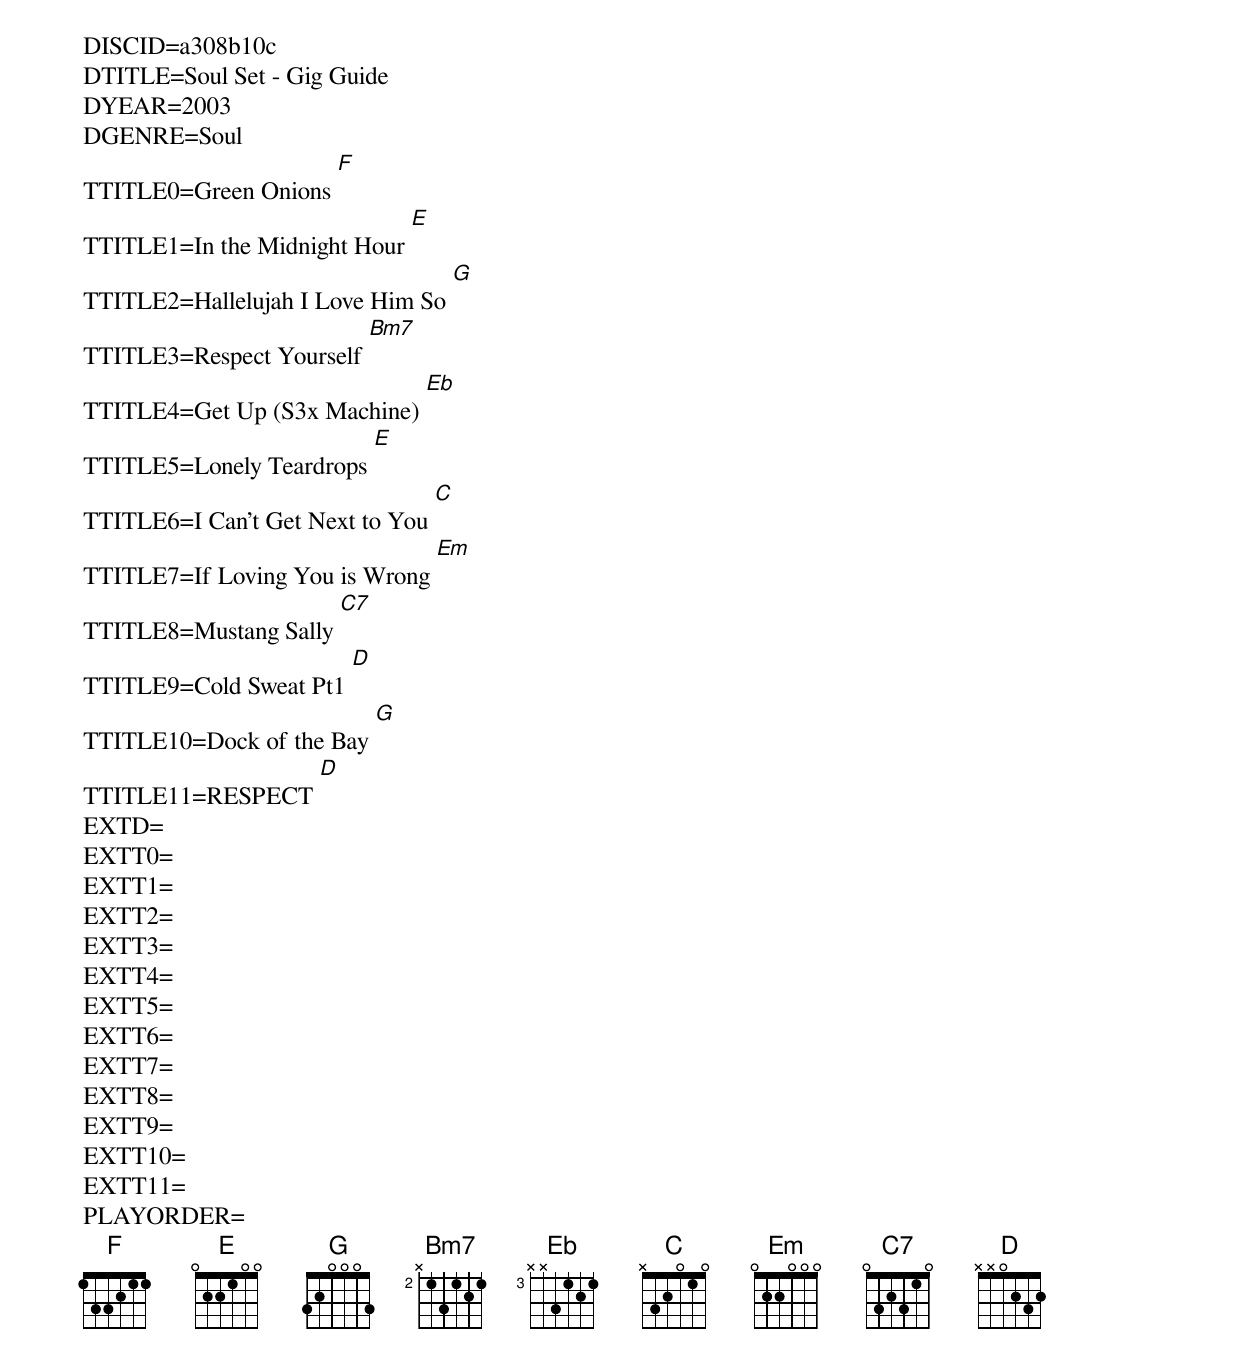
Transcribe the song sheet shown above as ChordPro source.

DISCID=a308b10c
DTITLE=Soul Set - Gig Guide
DYEAR=2003
DGENRE=Soul
TTITLE0=Green Onions [F]
TTITLE1=In the Midnight Hour [E]
TTITLE2=Hallelujah I Love Him So [G]
TTITLE3=Respect Yourself [Bm7]
TTITLE4=Get Up (S3x Machine) [Eb]
TTITLE5=Lonely Teardrops [E]
TTITLE6=I Can't Get Next to You [C]
TTITLE7=If Loving You is Wrong [Em]
TTITLE8=Mustang Sally [C7]
TTITLE9=Cold Sweat Pt1 [D]
TTITLE10=Dock of the Bay [G]
TTITLE11=RESPECT [D]
EXTD=
EXTT0=
EXTT1=
EXTT2=
EXTT3=
EXTT4=
EXTT5=
EXTT6=
EXTT7=
EXTT8=
EXTT9=
EXTT10=
EXTT11=
PLAYORDER=
